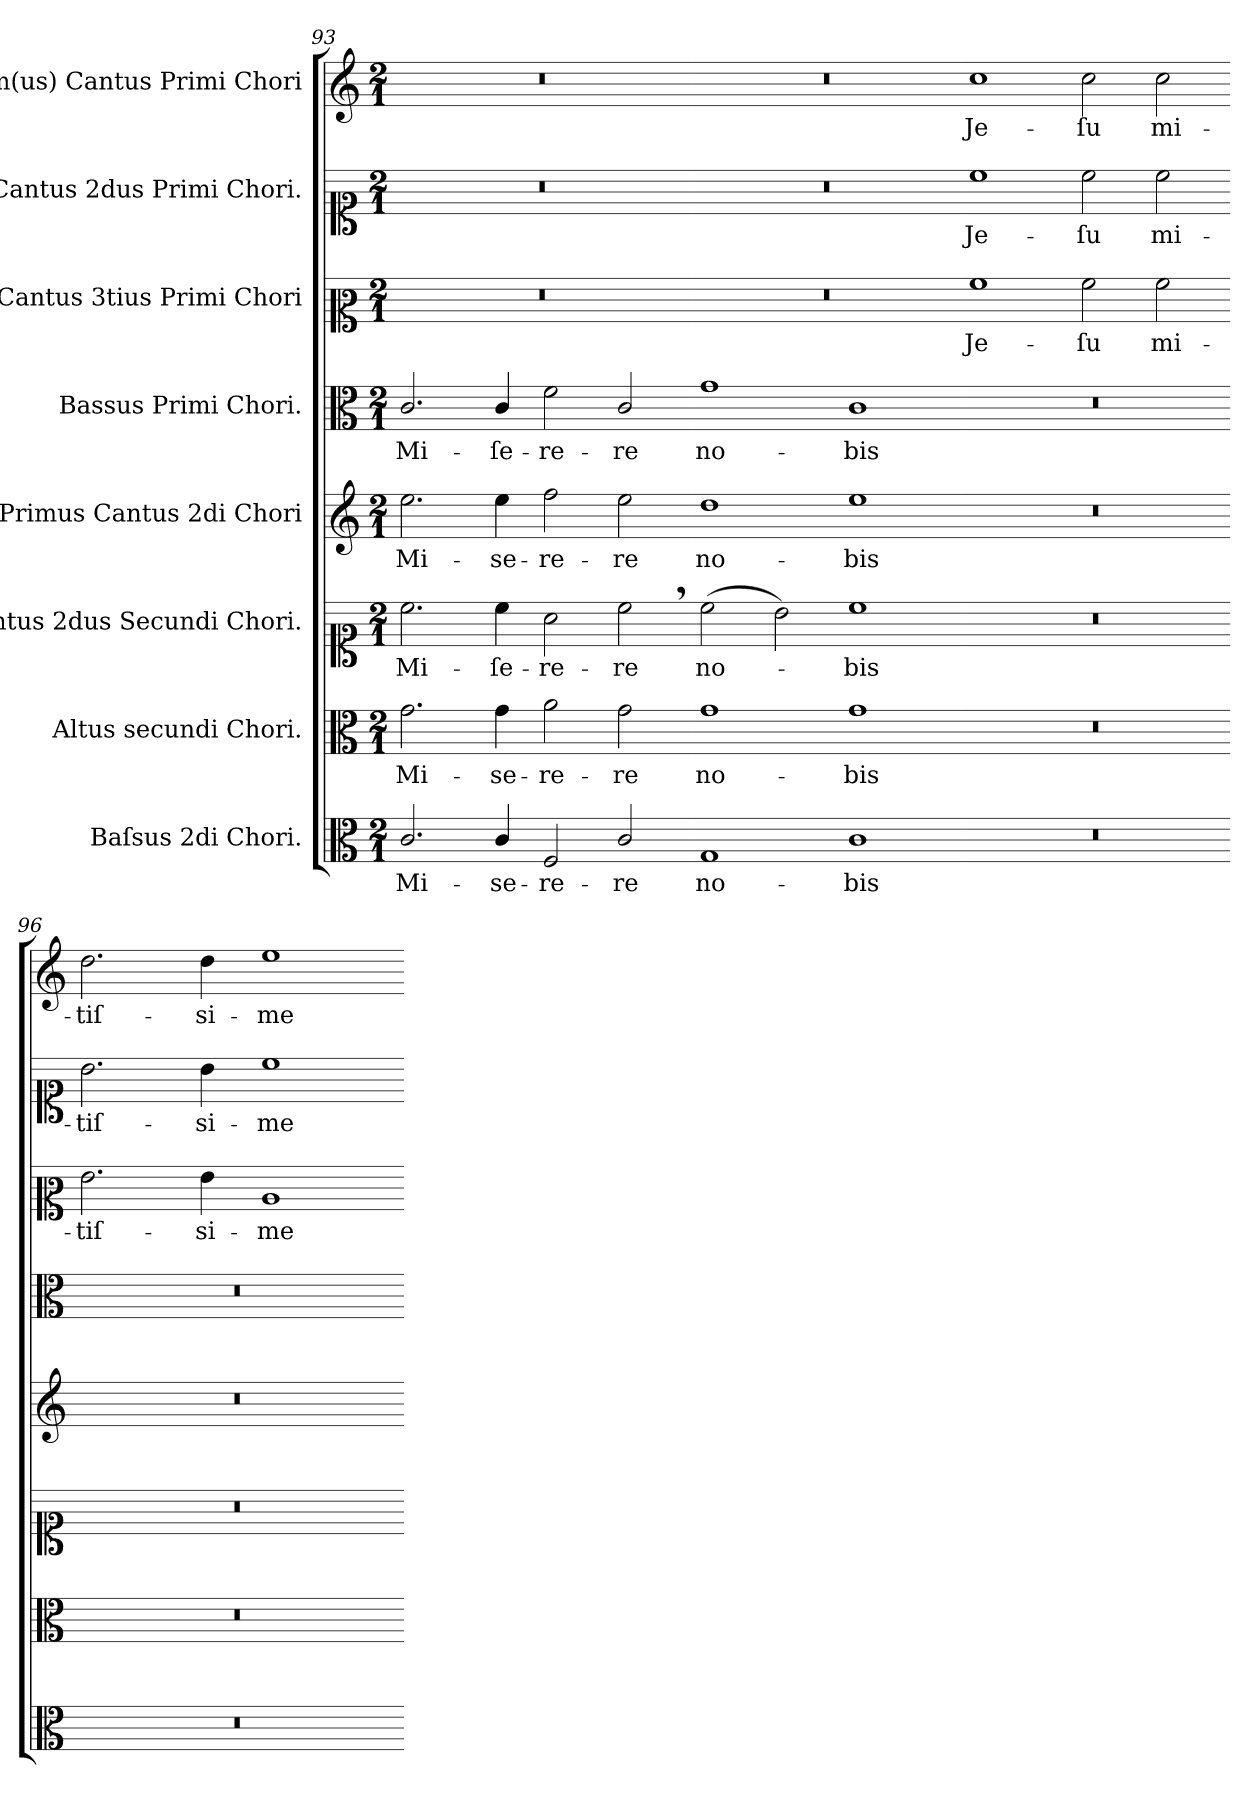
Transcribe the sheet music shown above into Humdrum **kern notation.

**kern	**text	**kern	**text	**kern	**text	**kern	**text	**kern	**text	**kern	**text	**kern	**text	**kern	**text
*part8	*part8	*part7	*part7	*part6	*part6	*part5	*part5	*part4	*part4	*part3	*part3	*part2	*part2	*part1	*part1
*staff8	*staff8	*staff7	*staff7	*staff6	*staff6	*staff5	*staff5	*staff4	*staff4	*staff3	*staff3	*staff2	*staff2	*staff1	*staff1
*I"Baſsus 2di Chori.	*	*I"Altus secundi Chori.	*	*I"Cantus 2dus Secundi Chori.	*	*I"Primus Cantus 2di Chori	*	*I"Bassus Primi Chori.	*	*I"Cantus 3tius Primi Chori	*	*I"Cantus 2dus Primi Chori.	*	*I"Im(us) Cantus Primi Chori	*
*clefC3	*	*clefC3	*	*clefC1	*	*clefG2	*	*clefC3	*	*clefC2	*	*clefC1	*	*clefG2	*
*k[]	*	*k[]	*	*k[]	*	*k[]	*	*k[]	*	*k[]	*	*k[]	*	*k[]	*
*M2/1	*	*M2/1	*	*M2/1	*	*M2/1	*	*M2/1	*	*M2/1	*	*M2/1	*	*M2/1	*
=93	=93	=93	=93	=93	=93	=93	=93	=93	=93	=93	=93	=93	=93	=93	=93
!	!	!	!LO:LY:i	!	!	!	!LO:LY:i	!	!	!	!	!	!	!	!
2.c/	Mi-	2.g\	Mi-	2.cc\	Mi-	2.ee\	Mi-	2.c/	Mi-	0r	.	0r	.	0r	.
!	!	!	!LO:LY:i	!	!	!	!LO:LY:i	!	!	!	!	!	!	!	!
4c/	-se-	4g\	-se-	4cc\	-ſe-	4ee\	-se-	4c/	-ſe-	.	.	.	.	.	.
!	!	!	!LO:LY:i	!	!	!	!LO:LY:i	!	!	!	!	!	!	!	!
2F/	-re-	2a\	-re-	2a\	-re-	2ff\	-re-	2f\	-re-	.	.	.	.	.	.
!	!	!	!LO:LY:i	!	!	!	!LO:LY:i	!	!	!	!	!	!	!	!
2c/	-re	2g\	-re	2cc,<\	-re	2ee\	-re	2c/	-re	.	.	.	.	.	.
=94-	=94-	=94-	=94-	=94-	=94-	=94-	=94-	=94-	=94-	=94-	=94-	=94-	=94-	=94-	=94-
!	!	!	!LO:LY:i	!	!	!	!LO:LY:i	!	!	!	!	!	!	!	!
1G	no-	1g	no-	(2cc\	no-	1dd	no-	1g	no-	0r	.	0r	.	0r	.
.	.	.	.	2b\)	.	.	.	.	.	.	.	.	.	.	.
!	!	!	!LO:LY:i	!	!	!	!LO:LY:i	!	!	!	!	!	!	!	!
1c	-bis	1g	-bis	1cc	-bis	1ee	-bis	1c	-bis	.	.	.	.	.	.
=95-	=95-	=95-	=95-	=95-	=95-	=95-	=95-	=95-	=95-	=95-	=95-	=95-	=95-	=95-	=95-
0r	.	0r	.	0r	.	0r	.	0r	.	1a	Je-	1cc	Je-	1cc	Je-
.	.	.	.	.	.	.	.	.	.	2a\	-ſu	2cc\	-ſu	2cc\	-ſu
.	.	.	.	.	.	.	.	.	.	2a\	mi-	2cc\	mi-	2cc\	mi-
=96-	=96-	=96-	=96-	=96-	=96-	=96-	=96-	=96-	=96-	=96-	=96-	=96-	=96-	=96-	=96-
0r	.	0r	.	0r	.	0r	.	0r	.	2.g\	-tiſ-	2.b\	-tiſ-	2.dd\	-tiſ-
.	.	.	.	.	.	.	.	.	.	4g\	si-	4b\	si-	4dd\	si-
.	.	.	.	.	.	.	.	.	.	1c	-me	1cc	-me	1ee	-me
=-	=-	=-	=-	=-	=-	=-	=-	=-	=-	=-	=-	=-	=-	=-	=-
*-	*-	*-	*-	*-	*-	*-	*-	*-	*-	*-	*-	*-	*-	*-	*-
